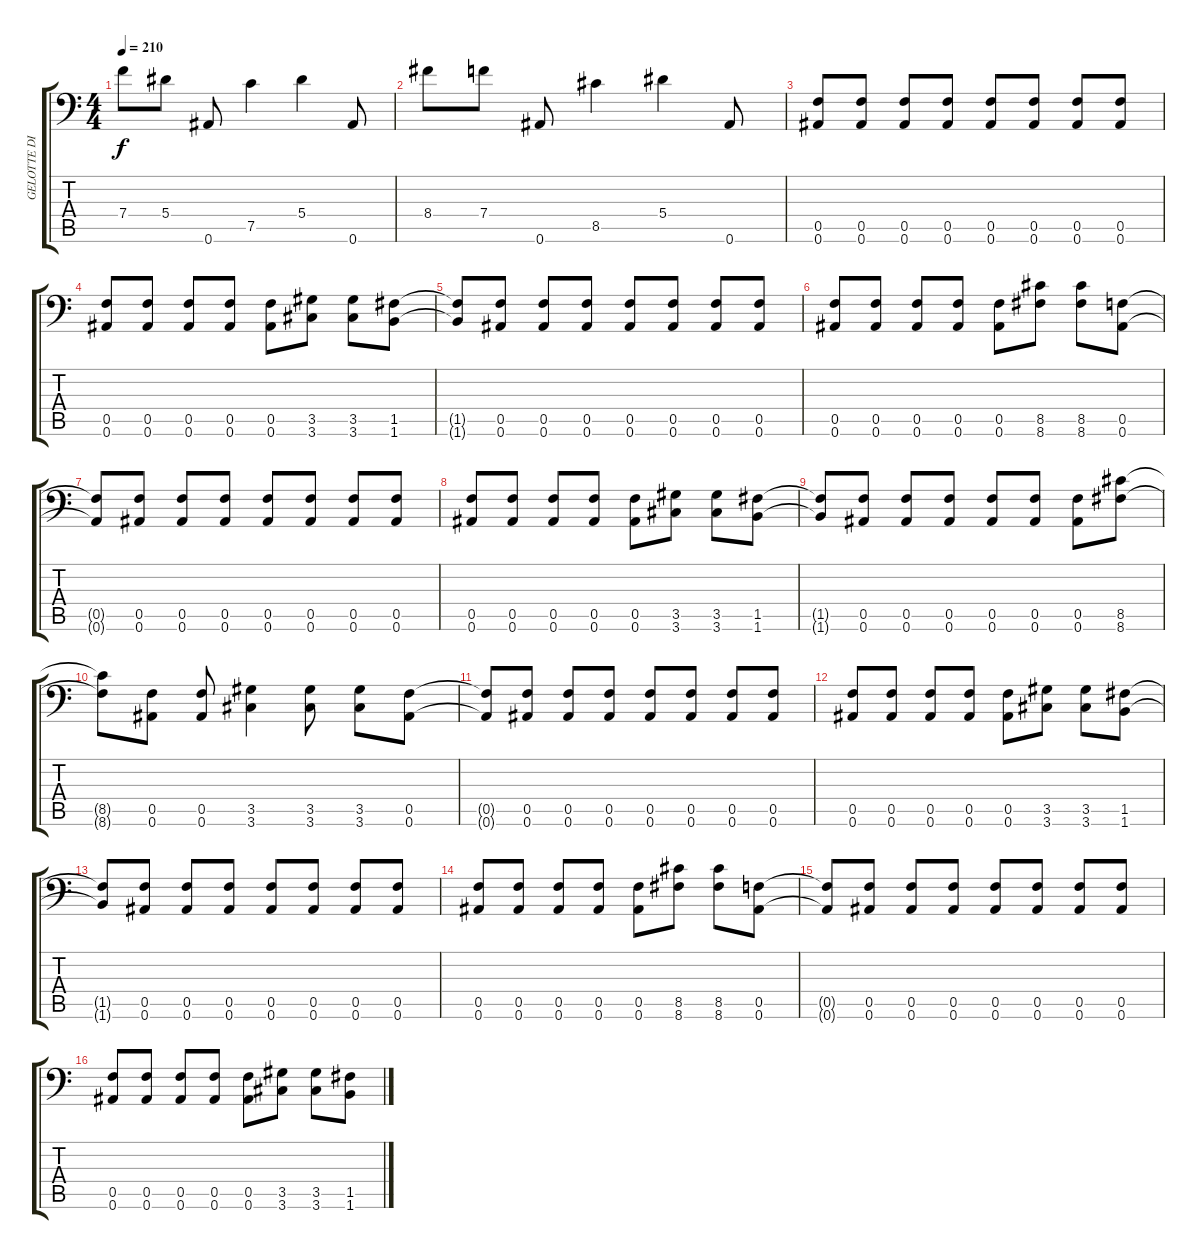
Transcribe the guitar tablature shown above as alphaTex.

\track ("GELOTTE DISTORTION" "GELOTTE DI") {instrument distortionguitar}
\staff {score tabs}
\tuning (C4 G3 Eb3 Bb2 F2 Bb1) {hide}
\ts (4 4)
\tempo 210
\clef f4
\ks c
7.4.8{dy f} 5.4.8 0.6.8 7.5.4 5.4.4 0.6.8 |
8.4.8 7.4.8 0.6.8 8.5.4 5.4.4 0.6.8 |
(0.5 0.6).8 (0.5 0.6).8 (0.5 0.6).8 (0.5 0.6).8 (0.5 0.6).8 (0.5 0.6).8 (0.5 0.6).8 (0.5 0.6).8 |
(0.5 0.6).8 (0.5 0.6).8 (0.5 0.6).8 (0.5 0.6).8 (0.5 0.6).8 (3.5 3.6).8 (3.5 3.6).8 (1.5 1.6).8 |
(1.5{t} 1.6{t}).8 (0.5 0.6).8 (0.5 0.6).8 (0.5 0.6).8 (0.5 0.6).8 (0.5 0.6).8 (0.5 0.6).8 (0.5 0.6).8 |
(0.5 0.6).8 (0.5 0.6).8 (0.5 0.6).8 (0.5 0.6).8 (0.5 0.6).8 (8.5 8.6).8 (8.5 8.6).8 (0.5 0.6).8 |
(0.5{t} 0.6{t}).8 (0.5 0.6).8 (0.5 0.6).8 (0.5 0.6).8 (0.5 0.6).8 (0.5 0.6).8 (0.5 0.6).8 (0.5 0.6).8 |
(0.5 0.6).8 (0.5 0.6).8 (0.5 0.6).8 (0.5 0.6).8 (0.5 0.6).8 (3.5 3.6).8 (3.5 3.6).8 (1.5 1.6).8 |
(1.5{t} 1.6{t}).8 (0.5 0.6).8 (0.5 0.6).8 (0.5 0.6).8 (0.5 0.6).8 (0.5 0.6).8 (0.5 0.6).8 (8.5 8.6).8 |
(8.5{t} 8.6{t}).8 (0.5 0.6).8 (0.5 0.6).8 (3.5 3.6).4 (3.5 3.6).8 (3.5 3.6).8 (0.5 0.6).8 |
(0.5{t} 0.6{t}).8 (0.5 0.6).8 (0.5 0.6).8 (0.5 0.6).8 (0.5 0.6).8 (0.5 0.6).8 (0.5 0.6).8 (0.5 0.6).8 |
(0.5 0.6).8 (0.5 0.6).8 (0.5 0.6).8 (0.5 0.6).8 (0.5 0.6).8 (3.5 3.6).8 (3.5 3.6).8 (1.5 1.6).8 |
(1.5{t} 1.6{t}).8 (0.5 0.6).8 (0.5 0.6).8 (0.5 0.6).8 (0.5 0.6).8 (0.5 0.6).8 (0.5 0.6).8 (0.5 0.6).8 |
(0.5 0.6).8 (0.5 0.6).8 (0.5 0.6).8 (0.5 0.6).8 (0.5 0.6).8 (8.5 8.6).8 (8.5 8.6).8 (0.5 0.6).8 |
(0.5{t} 0.6{t}).8 (0.5 0.6).8 (0.5 0.6).8 (0.5 0.6).8 (0.5 0.6).8 (0.5 0.6).8 (0.5 0.6).8 (0.5 0.6).8 |
(0.5 0.6).8 (0.5 0.6).8 (0.5 0.6).8 (0.5 0.6).8 (0.5 0.6).8 (3.5 3.6).8 (3.5 3.6).8 (1.5 1.6).8
